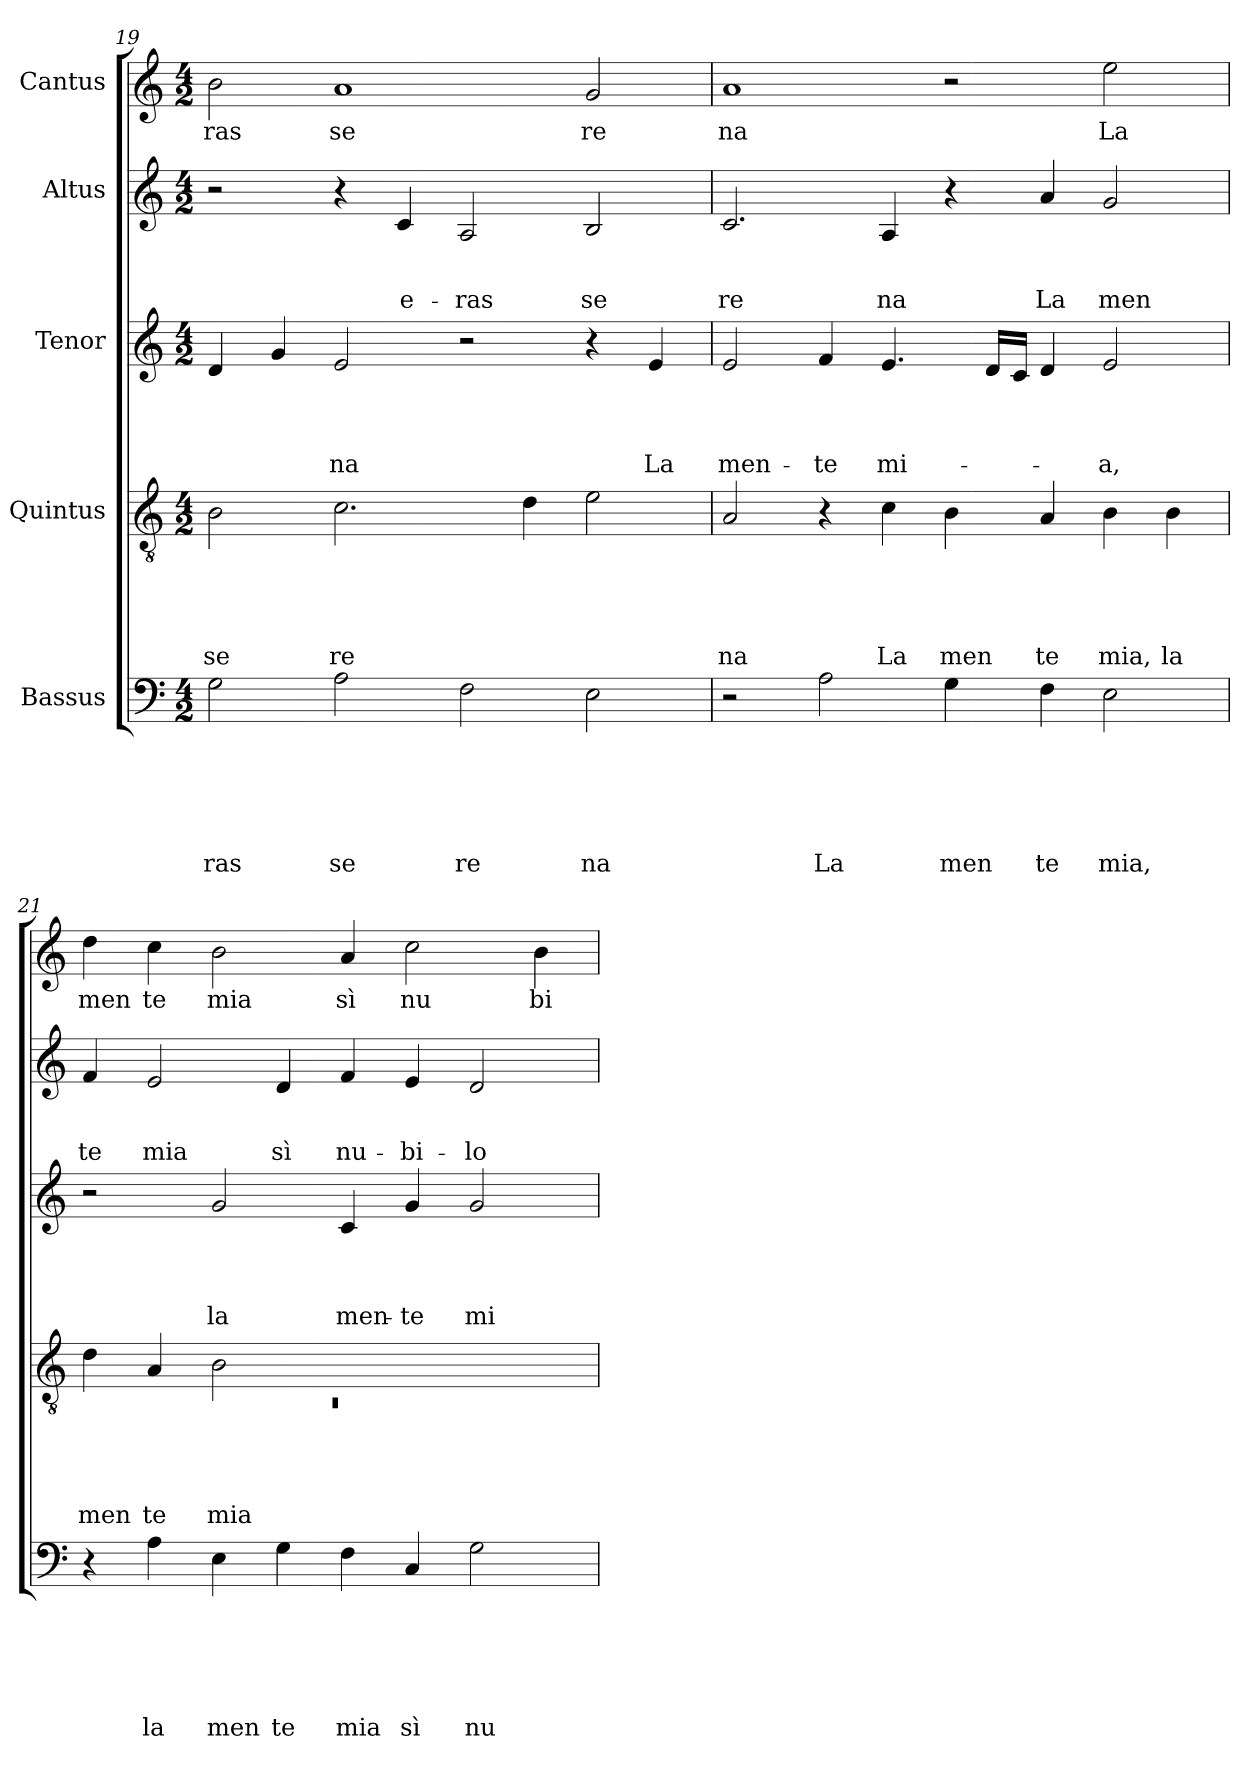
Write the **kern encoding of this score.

**kern	**text	**text	**text	**text	**text	**text	**kern	**text	**text	**text	**text	**text	**kern	**text	**text	**text	**text	**kern	**text	**text	**text	**kern	**text
*part5	*part5	*part5	*part5	*part5	*part5	*part5	*part4	*part4	*part4	*part4	*part4	*part4	*part3	*part3	*part3	*part3	*part3	*part2	*part2	*part2	*part2	*part1	*part1
*staff5	*staff5	*staff5	*staff5	*staff5	*staff5	*staff5	*staff4	*staff4	*staff4	*staff4	*staff4	*staff4	*staff3	*staff3	*staff3	*staff3	*staff3	*staff2	*staff2	*staff2	*staff2	*staff1	*staff1
*I"Bassus	*	*	*	*	*	*	*I"Quintus	*	*	*	*	*	*I"Tenor	*	*	*	*	*I"Altus	*	*	*	*I"Cantus	*
*clefF4	*	*	*	*	*	*	*clefGv2	*	*	*	*	*	*clefG2	*	*	*	*	*clefG2	*	*	*	*clefG2	*
*k[]	*	*	*	*	*	*	*k[]	*	*	*	*	*	*k[]	*	*	*	*	*k[]	*	*	*	*k[]	*
*C:	*	*	*	*	*	*	*C:	*	*	*	*	*	*C:	*	*	*	*	*C:	*	*	*	*C:	*
*M4/2	*	*	*	*	*	*	*M4/2	*	*	*	*	*	*M4/2	*	*	*	*	*M4/2	*	*	*	*M4/2	*
=19	=19	=19	=19	=19	=19	=19	=19	=19	=19	=19	=19	=19	=19	=19	=19	=19	=19	=19	=19	=19	=19	=19	=19
!	!	!	!	!	!	!LO:LY:b	!	!	!	!	!	!LO:LY:b	!	!	!	!	!	!	!	!	!	!	!LO:LY:b
2G\	.	.	.	.	.	ras	2B\	.	.	.	.	se	4d/	.	.	.	.	2r	.	.	.	2b\	ras
.	.	.	.	.	.	.	.	.	.	.	.	.	4g/	.	.	.	.	.	.	.	.	.	.
!	!	!	!	!	!	!LO:LY:b	!	!	!	!	!	!LO:LY:b	!	!	!	!	!LO:LY:b	!	!	!	!	!	!LO:LY:b
2A\	.	.	.	.	.	se	2.c\	.	.	.	.	re	2e/	.	.	.	-na	4r	.	.	.	1a	se
!	!	!	!	!	!	!	!	!	!	!	!	!	!	!	!	!	!	!	!	!	!LO:LY:b	!	!
.	.	.	.	.	.	.	.	.	.	.	.	.	.	.	.	.	.	4c/	.	.	e-	.	.
!	!	!	!	!	!	!LO:LY:b	!	!	!	!	!	!	!	!	!	!	!	!	!	!	!LO:LY:b	!	!
2F\	.	.	.	.	.	re	.	.	.	.	.	.	2r	.	.	.	.	2A/	.	.	-ras	.	.
.	.	.	.	.	.	.	4d\	.	.	.	.	.	.	.	.	.	.	.	.	.	.	.	.
!	!	!	!	!	!	!LO:LY:b	!	!	!	!	!	!	!	!	!	!	!	!	!	!	!LO:LY:b	!	!LO:LY:b
2E\	.	.	.	.	.	na	2e\	.	.	.	.	.	4r	.	.	.	.	2B/	.	.	se	2g/	re
!	!	!	!	!	!	!	!	!	!	!	!	!	!	!	!	!	!LO:LY:b	!	!	!	!	!	!
.	.	.	.	.	.	.	.	.	.	.	.	.	4e/	.	.	.	La	.	.	.	.	.	.
=20	=20	=20	=20	=20	=20	=20	=20	=20	=20	=20	=20	=20	=20	=20	=20	=20	=20	=20	=20	=20	=20	=20	=20
!	!	!	!	!	!	!	!	!	!	!	!	!LO:LY:b	!	!	!	!	!LO:LY:b	!	!	!	!LO:LY:b	!	!LO:LY:b
2r	.	.	.	.	.	.	2A/	.	.	.	.	na	2e/	.	.	.	men-	2.c/	.	.	re	1a	na
!	!	!	!	!	!	!LO:LY:b	!	!	!	!	!	!	!	!	!	!	!LO:LY:b	!	!	!	!	!	!
2A\	.	.	.	.	.	La	4r	.	.	.	.	.	4f/	.	.	.	-te	.	.	.	.	.	.
!	!	!	!	!	!	!	!	!	!	!	!	!LO:LY:b	!	!	!	!	!LO:LY:b	!	!	!	!LO:LY:b	!	!
.	.	.	.	.	.	.	4c\	.	.	.	.	La	4.e/	.	.	.	mi-	4A/	.	.	na	.	.
!	!	!	!	!	!	!LO:LY:b	!	!	!	!	!	!LO:LY:b	!	!	!	!	!	!	!	!	!	!	!
4G\	.	.	.	.	.	men	4B\	.	.	.	.	men	.	.	.	.	.	4r	.	.	.	2r	.
.	.	.	.	.	.	.	.	.	.	.	.	.	16d/LL	.	.	.	.	.	.	.	.	.	.
.	.	.	.	.	.	.	.	.	.	.	.	.	16c/JJ	.	.	.	.	.	.	.	.	.	.
!	!	!	!	!	!	!LO:LY:b	!	!	!	!	!	!LO:LY:b	!	!	!	!	!	!	!	!	!LO:LY:b	!	!
4F\	.	.	.	.	.	te	4A/	.	.	.	.	te	4d/	.	.	.	.	4a/	.	.	La	.	.
!	!	!	!	!	!	!LO:LY:b	!	!	!	!	!	!LO:LY:b	!	!	!	!	!LO:LY:b	!	!	!	!LO:LY:b	!	!LO:LY:b
2E\	.	.	.	.	.	mia,	4B\	.	.	.	.	mia,	2e/	.	.	.	-a,	2g/	.	.	men	2ee\	La
!	!	!	!	!	!	!	!	!	!	!	!	!LO:LY:b	!	!	!	!	!	!	!	!	!	!	!
.	.	.	.	.	.	.	4B\	.	.	.	.	la	.	.	.	.	.	.	.	.	.	.	.
!!LO:LB:g=z
=21	=21	=21	=21	=21	=21	=21	=21	=21	=21	=21	=21	=21	=21	=21	=21	=21	=21	=21	=21	=21	=21	=21	=21
*	*	*	*	*	*	*	*^	*	*	*	*	*	*	*	*	*	*	*	*	*	*	*	*
!	!	!	!	!	!	!	!	!LO:N:vis=1	!	!	!	!	!LO:LY:b	!	!	!	!	!	!	!	!	!LO:LY:b	!	!LO:LY:b
4r	.	.	.	.	.	.	4d\	0rC	.	.	.	.	men	2r	.	.	.	.	4f/	.	.	te	4dd\	men
!	!	!	!	!	!	!LO:LY:b	!	!	!	!	!	!	!LO:LY:b	!	!	!	!	!	!	!	!	!LO:LY:b	!	!LO:LY:b
4A\	.	.	.	.	.	la	4A/	.	.	.	.	.	te	.	.	.	.	.	2e/	.	.	mia	4cc\	te
!	!	!	!	!	!	!LO:LY:b	!	!	!	!	!	!	!LO:LY:b	!	!	!	!	!LO:LY:b	!	!	!	!	!	!LO:LY:b
4E\	.	.	.	.	.	men	2B\	.	.	.	.	.	mia	2g/	.	.	.	la	.	.	.	.	2b\	mia
!	!	!	!	!	!	!LO:LY:b	!	!	!	!	!	!	!	!	!	!	!	!	!	!	!	!LO:LY:b	!	!
4G\	.	.	.	.	.	te	.	.	.	.	.	.	.	.	.	.	.	.	4d/	.	.	sì	.	.
!	!	!	!	!	!	!LO:LY:b	!	!	!	!	!	!	!	!	!	!	!	!LO:LY:b	!	!	!	!LO:LY:b	!	!LO:LY:b
4F\	.	.	.	.	.	mia	1ryy	.	.	.	.	.	.	4c/	.	.	.	men-	4f/	.	.	nu-	4a/	sì
!	!	!	!	!	!	!LO:LY:b	!	!	!	!	!	!	!	!	!	!	!	!LO:LY:b	!	!	!	!LO:LY:b	!	!LO:LY:b
4C/	.	.	.	.	.	sì	.	.	.	.	.	.	.	4g/	.	.	.	-te	4e/	.	.	-bi-	2cc\	nu
!	!	!	!	!	!	!LO:LY:b	!	!	!	!	!	!	!	!	!	!	!	!LO:LY:b	!	!	!	!LO:LY:b	!	!
2G\	.	.	.	.	.	nu	.	.	.	.	.	.	.	2g/	.	.	.	mi-	2d/	.	.	-lo-	.	.
!	!	!	!	!	!	!	!	!	!	!	!	!	!	!	!	!	!	!	!	!	!	!	!	!LO:LY:b
.	.	.	.	.	.	.	.	.	.	.	.	.	.	.	.	.	.	.	.	.	.	.	4b\	bi
*	*	*	*	*	*	*	*v	*v	*	*	*	*	*	*	*	*	*	*	*	*	*	*	*	*
=	=	=	=	=	=	=	=	=	=	=	=	=	=	=	=	=	=	=	=	=	=	=	=
*-	*-	*-	*-	*-	*-	*-	*-	*-	*-	*-	*-	*-	*-	*-	*-	*-	*-	*-	*-	*-	*-	*-	*-
